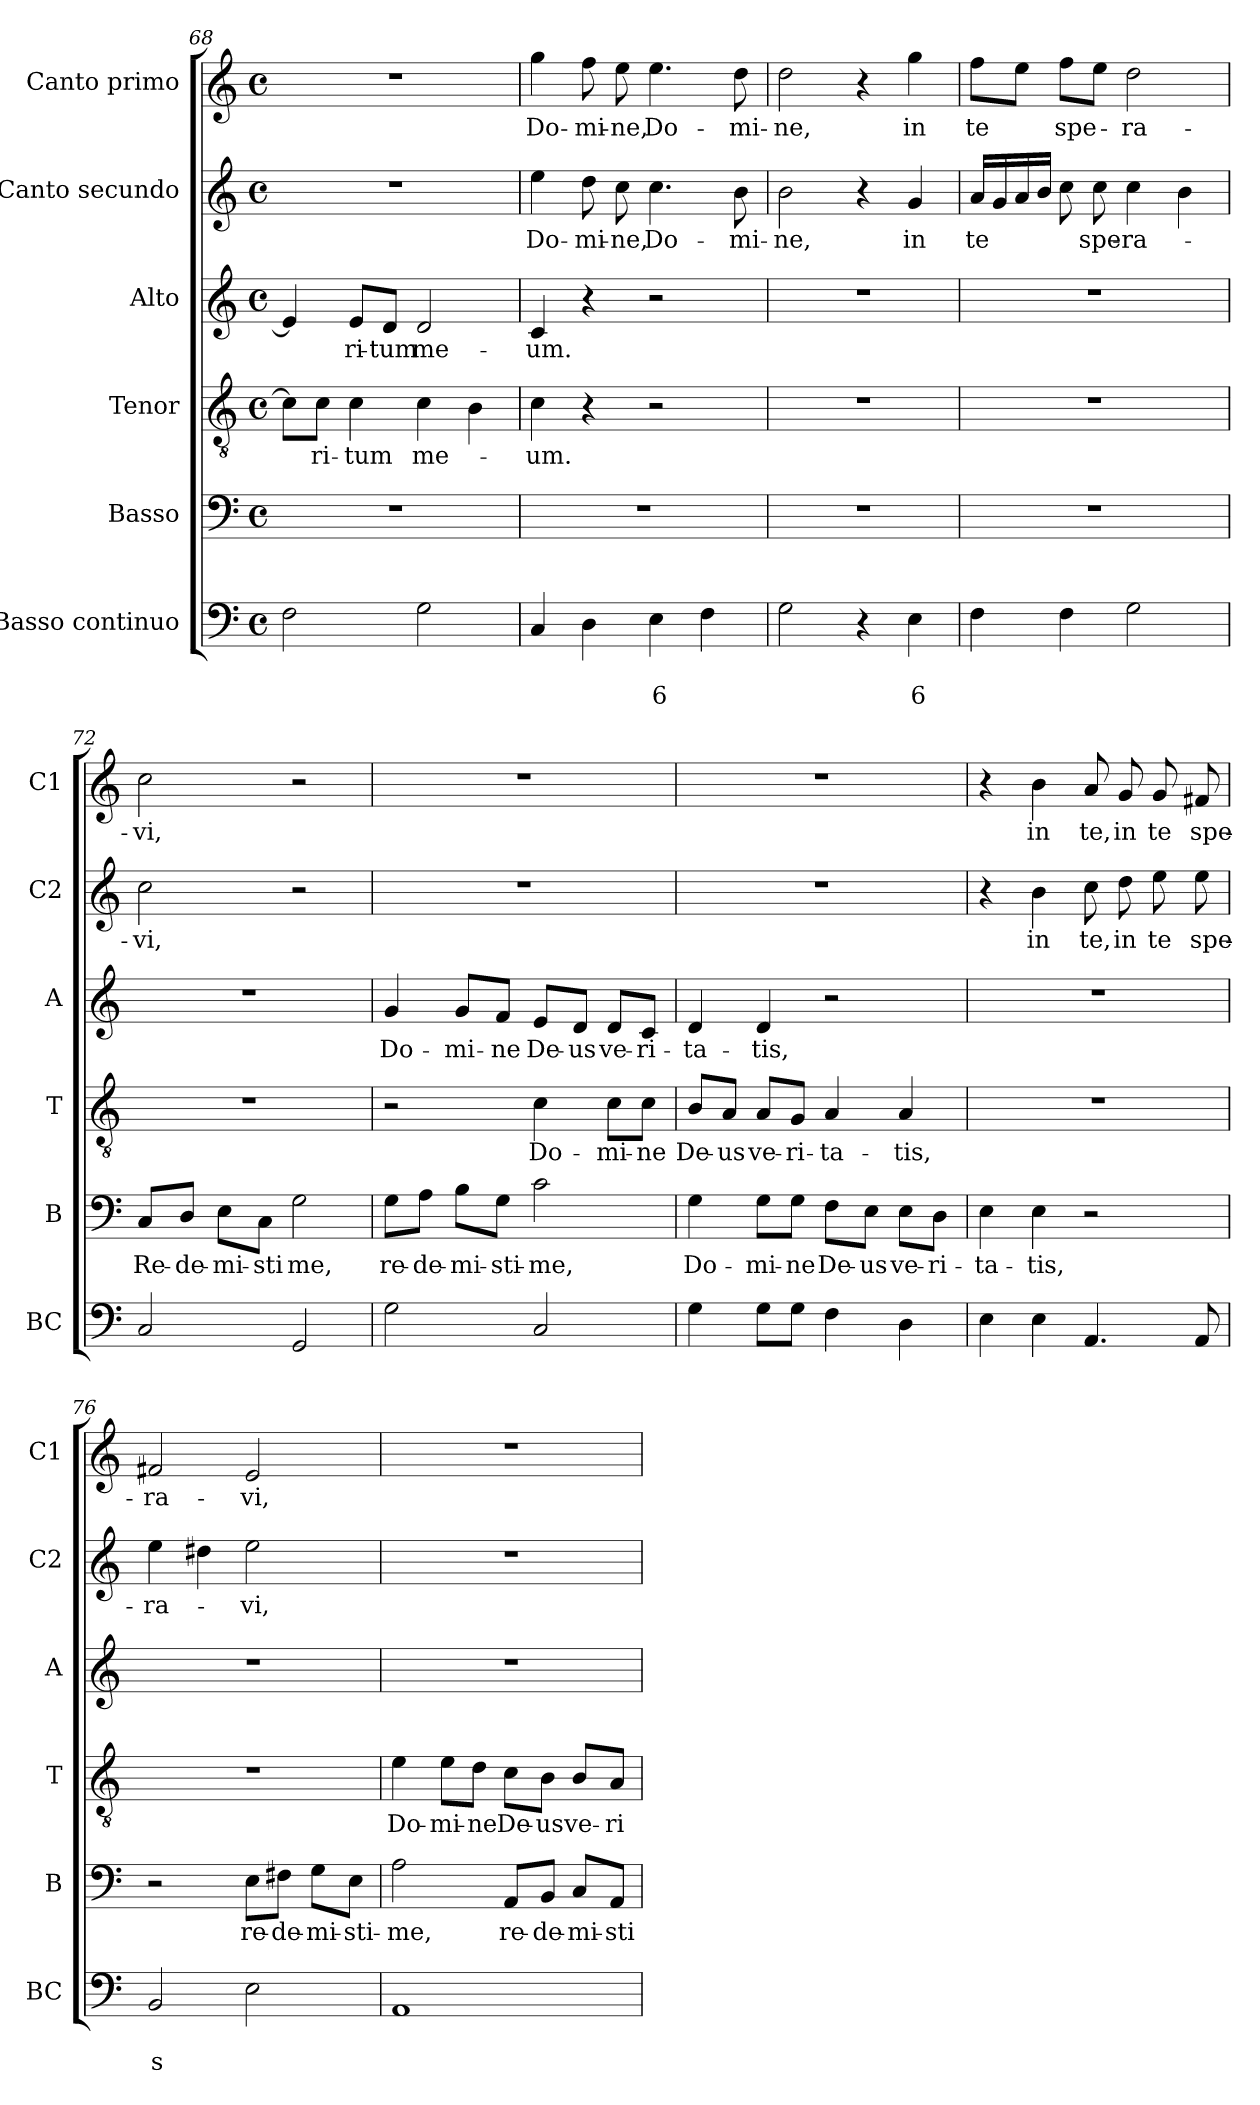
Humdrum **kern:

**kern	**text	**text	**kern	**text	**kern	**text	**kern	**text	**kern	**text	**kern	**text
*part6	*part6	*part6	*part5	*part5	*part4	*part4	*part3	*part3	*part2	*part2	*part1	*part1
*staff6	*staff6	*staff6	*staff5	*staff5	*staff4	*staff4	*staff3	*staff3	*staff2	*staff2	*staff1	*staff1
*I"Basso continuo	*	*	*I"Basso	*	*I"Tenor	*	*I"Alto	*	*I"Canto secundo	*	*I"Canto primo	*
*I'BC	*	*	*I'B	*	*I'T	*	*I'A	*	*I'C2	*	*I'C1	*
!!LO:PB:g=z
*clefF4	*	*	*clefF4	*	*clefGv2	*	*clefG2	*	*clefG2	*	*clefG2	*
*k[]	*	*	*k[]	*	*k[]	*	*k[]	*	*k[]	*	*k[]	*
*C:	*	*	*C:	*	*C:	*	*C:	*	*C:	*	*C:	*
*M4/4	*	*	*M4/4	*	*M4/4	*	*M4/4	*	*M4/4	*	*M4/4	*
*met(c)	*	*	*met(c)	*	*met(c)	*	*met(c)	*	*met(c)	*	*met(c)	*
=68	=68	=68	=68	=68	=68	=68	=68	=68	=68	=68	=68	=68
2F\	.	.	1r	.	8c\L]	.	4e/]	.	1r	.	1r	.
!	!	!	!	!	!	!LO:LY:b	!	!	!	!	!	!
.	.	.	.	.	8c\J	-ri-	.	.	.	.	.	.
!	!	!	!	!	!	!LO:LY:b	!	!LO:LY:b	!	!	!	!
.	.	.	.	.	4c\	-tum	8e/L	-ri-	.	.	.	.
!	!	!	!	!	!	!	!	!LO:LY:b	!	!	!	!
.	.	.	.	.	.	.	8d/J	-tum	.	.	.	.
!	!	!	!	!	!	!LO:LY:b	!	!LO:LY:b	!	!	!	!
2G\	.	.	.	.	4c\	me-	2d/	me-	.	.	.	.
.	.	.	.	.	4B\	.	.	.	.	.	.	.
=69	=69	=69	=69	=69	=69	=69	=69	=69	=69	=69	=69	=69
!	!	!	!	!	!	!LO:LY:b	!	!LO:LY:b	!	!LO:LY:b	!	!LO:LY:b
4C/	.	.	1r	.	4c\	-um.	4c/	-um.	4ee\	Do-	4gg\	Do-
!	!	!	!	!	!	!	!	!	!	!LO:LY:b	!	!LO:LY:b
4D\	.	.	.	.	4r	.	4r	.	8dd\	-mi-	8ff\	-mi-
!	!	!	!	!	!	!	!	!	!	!LO:LY:b	!	!LO:LY:b
.	.	.	.	.	.	.	.	.	8cc\	-ne,	8ee\	-ne,
!	!	!LO:LY:b	!	!	!	!	!	!	!	!LO:LY:b	!	!LO:LY:b
4E\	.	6	.	.	2r	.	2r	.	4.cc\	Do-	4.ee\	Do-
4F\	.	.	.	.	.	.	.	.	.	.	.	.
!	!	!	!	!	!	!	!	!	!	!LO:LY:b	!	!LO:LY:b
.	.	.	.	.	.	.	.	.	8b\	-mi-	8dd\	-mi-
=70	=70	=70	=70	=70	=70	=70	=70	=70	=70	=70	=70	=70
!	!	!	!	!	!	!	!	!	!	!LO:LY:b	!	!LO:LY:b
2G\	.	.	1r	.	1r	.	1r	.	2b\	-ne,	2dd\	-ne,
4r	.	.	.	.	.	.	.	.	4r	.	4r	.
!	!	!LO:LY:b	!	!	!	!	!	!	!	!LO:LY:b	!	!LO:LY:b
4E\	.	6	.	.	.	.	.	.	4g/	in	4gg\	in
=71	=71	=71	=71	=71	=71	=71	=71	=71	=71	=71	=71	=71
!	!	!	!	!	!	!	!	!	!	!LO:LY:b	!	!LO:LY:b
4F\	.	.	1rF	.	1r	.	1r	.	16a/LL	te	8ff\L	te
.	.	.	.	.	.	.	.	.	16g/	.	.	.
.	.	.	.	.	.	.	.	.	16a/	.	8ee\J	.
.	.	.	.	.	.	.	.	.	16b/JJ	.	.	.
!	!	!	!	!	!	!	!	!	!	!	!	!LO:LY:b
4F\	.	.	.	.	.	.	.	.	8cc\	.	8ff\L	spe-
!	!	!	!	!	!	!	!	!	!	!LO:LY:b	!	!
.	.	.	.	.	.	.	.	.	8cc\	spe-	8ee\J	.
!	!	!	!	!	!	!	!	!	!	!LO:LY:b	!	!LO:LY:b
2G\	.	.	.	.	.	.	.	.	4cc\	-ra-	2dd\	-ra-
.	.	.	.	.	.	.	.	.	4b\	.	.	.
=72	=72	=72	=72	=72	=72	=72	=72	=72	=72	=72	=72	=72
!	!	!	!	!LO:LY:b	!	!	!	!	!	!LO:LY:b	!	!LO:LY:b
2C/	.	.	8C/L	Re-	1r	.	1r	.	2cc\	-vi,	2cc\	-vi,
!	!	!	!	!LO:LY:b	!	!	!	!	!	!	!	!
.	.	.	8D/J	-de-	.	.	.	.	.	.	.	.
!	!	!	!	!LO:LY:b	!	!	!	!	!	!	!	!
.	.	.	8E\L	-mi-	.	.	.	.	.	.	.	.
!	!	!	!	!LO:LY:b	!	!	!	!	!	!	!	!
.	.	.	8C\J	-sti	.	.	.	.	.	.	.	.
!	!	!	!	!LO:LY:b	!	!	!	!	!	!	!	!
2GG/	.	.	2G\	me,	.	.	.	.	2r	.	2r	.
!!LO:LB:g=z
=73	=73	=73	=73	=73	=73	=73	=73	=73	=73	=73	=73	=73
!	!	!	!	!LO:LY:b	!	!	!	!LO:LY:b	!	!	!	!
2G\	.	.	8G\L	re-	2r	.	4g/	Do-	1r	.	1r	.
!	!	!	!	!LO:LY:b	!	!	!	!	!	!	!	!
.	.	.	8A\J	-de-	.	.	.	.	.	.	.	.
!	!	!	!	!LO:LY:b	!	!	!	!LO:LY:b	!	!	!	!
.	.	.	8B\L	-mi-	.	.	8g/L	-mi-	.	.	.	.
!	!	!	!	!LO:LY:b	!	!	!	!LO:LY:b	!	!	!	!
.	.	.	8G\J	-sti-	.	.	8f/J	-ne	.	.	.	.
!	!	!	!	!LO:LY:b	!	!LO:LY:b	!	!LO:LY:b	!	!	!	!
2C/	.	.	2c\	-me,	4c\	Do-	8e/L	De-	.	.	.	.
!	!	!	!	!	!	!	!	!LO:LY:b	!	!	!	!
.	.	.	.	.	.	.	8d/J	-us	.	.	.	.
!	!	!	!	!	!	!LO:LY:b	!	!LO:LY:b	!	!	!	!
.	.	.	.	.	8c\L	-mi-	8d/L	ve-	.	.	.	.
!	!	!	!	!	!	!LO:LY:b	!	!LO:LY:b	!	!	!	!
.	.	.	.	.	8c\J	-ne	8c/J	-ri-	.	.	.	.
=74	=74	=74	=74	=74	=74	=74	=74	=74	=74	=74	=74	=74
!	!	!	!	!LO:LY:b	!	!LO:LY:b	!	!LO:LY:b	!	!	!	!
4G\	.	.	4G\	Do-	8B/L	De-	4d/	-ta-	1r	.	1r	.
!	!	!	!	!	!	!LO:LY:b	!	!	!	!	!	!
.	.	.	.	.	8A/J	-us	.	.	.	.	.	.
!	!	!	!	!LO:LY:b	!	!LO:LY:b	!	!LO:LY:b	!	!	!	!
8G\L	.	.	8G\L	-mi-	8A/L	ve-	4d/	-tis,	.	.	.	.
!	!	!	!	!LO:LY:b	!	!LO:LY:b	!	!	!	!	!	!
8G\J	.	.	8G\J	-ne	8G/J	-ri-	.	.	.	.	.	.
!	!	!	!	!LO:LY:b	!	!LO:LY:b	!	!	!	!	!	!
4F\	.	.	8F\L	De-	4A/	-ta-	2r	.	.	.	.	.
!	!	!	!	!LO:LY:b	!	!	!	!	!	!	!	!
.	.	.	8E\J	-us	.	.	.	.	.	.	.	.
!	!	!	!	!LO:LY:b	!	!LO:LY:b	!	!	!	!	!	!
4D\	.	.	8E\L	ve-	4A/	-tis,	.	.	.	.	.	.
!	!	!	!	!LO:LY:b	!	!	!	!	!	!	!	!
.	.	.	8D\J	-ri-	.	.	.	.	.	.	.	.
=75	=75	=75	=75	=75	=75	=75	=75	=75	=75	=75	=75	=75
!	!	!	!	!LO:LY:b	!	!	!	!	!	!	!	!
4E\	.	.	4E\	-ta-	1r	.	1r	.	4r	.	4r	.
!	!	!	!	!LO:LY:b	!	!	!	!	!	!LO:LY:b	!	!LO:LY:b
4E\	.	.	4E\	-tis,	.	.	.	.	4b\	in	4b\	in
!	!	!	!	!	!	!	!	!	!	!LO:LY:b	!	!LO:LY:b
4.AA/	.	.	2r	.	.	.	.	.	8cc\	te,	8a/	te,
!	!	!	!	!	!	!	!	!	!	!LO:LY:b	!	!LO:LY:b
.	.	.	.	.	.	.	.	.	8dd\	in	8g/	in
!	!	!	!	!	!	!	!	!	!	!LO:LY:b	!	!LO:LY:b
.	.	.	.	.	.	.	.	.	8ee\	te	8g/	te
!	!	!	!	!	!	!	!	!	!	!LO:LY:b	!	!LO:LY:b
8AA/	.	.	.	.	.	.	.	.	8ee\	spe-	8f#X/	spe-
=76	=76	=76	=76	=76	=76	=76	=76	=76	=76	=76	=76	=76
!	!	!LO:LY:b	!	!	!	!	!	!	!	!LO:LY:b	!	!LO:LY:b
2BB/	.	s	2r	.	1r	.	1r	.	4ee\	-ra-	2f#X/	-ra-
.	.	.	.	.	.	.	.	.	4dd#X\	.	.	.
!	!	!	!	!LO:LY:b	!	!	!	!	!	!LO:LY:b	!	!LO:LY:b
2E\	.	.	8E\L	re-	.	.	.	.	2ee\	-vi,	2e/	-vi,
!	!	!	!	!LO:LY:b	!	!	!	!	!	!	!	!
.	.	.	8F#X\J	-de-	.	.	.	.	.	.	.	.
!	!	!	!	!LO:LY:b	!	!	!	!	!	!	!	!
.	.	.	8G\L	-mi-	.	.	.	.	.	.	.	.
!	!	!	!	!LO:LY:b	!	!	!	!	!	!	!	!
.	.	.	8E\J	-sti-	.	.	.	.	.	.	.	.
=77	=77	=77	=77	=77	=77	=77	=77	=77	=77	=77	=77	=77
!	!	!	!	!LO:LY:b	!	!LO:LY:b	!	!	!	!	!	!
1AA	.	.	2A\	-me,	4e\	Do-	1rdd	.	1r	.	1r	.
!	!	!	!	!	!	!LO:LY:b	!	!	!	!	!	!
.	.	.	.	.	8e\L	-mi-	.	.	.	.	.	.
!	!	!	!	!	!	!LO:LY:b	!	!	!	!	!	!
.	.	.	.	.	8d\J	-ne	.	.	.	.	.	.
!	!	!	!	!LO:LY:b	!	!LO:LY:b	!	!	!	!	!	!
.	.	.	8AA/L	re-	8c\L	De-	.	.	.	.	.	.
!	!	!	!	!LO:LY:b	!	!LO:LY:b	!	!	!	!	!	!
.	.	.	8BB/J	-de-	8B\J	-us	.	.	.	.	.	.
!	!	!	!	!LO:LY:b	!	!LO:LY:b	!	!	!	!	!	!
.	.	.	8C/L	-mi-	8B/L	ve-	.	.	.	.	.	.
!	!	!	!	!LO:LY:b	!	!LO:LY:b	!	!	!	!	!	!
.	.	.	8AA/J	-sti-	8A/J	-ri-	.	.	.	.	.	.
=	=	=	=	=	=	=	=	=	=	=	=	=
*-	*-	*-	*-	*-	*-	*-	*-	*-	*-	*-	*-	*-
